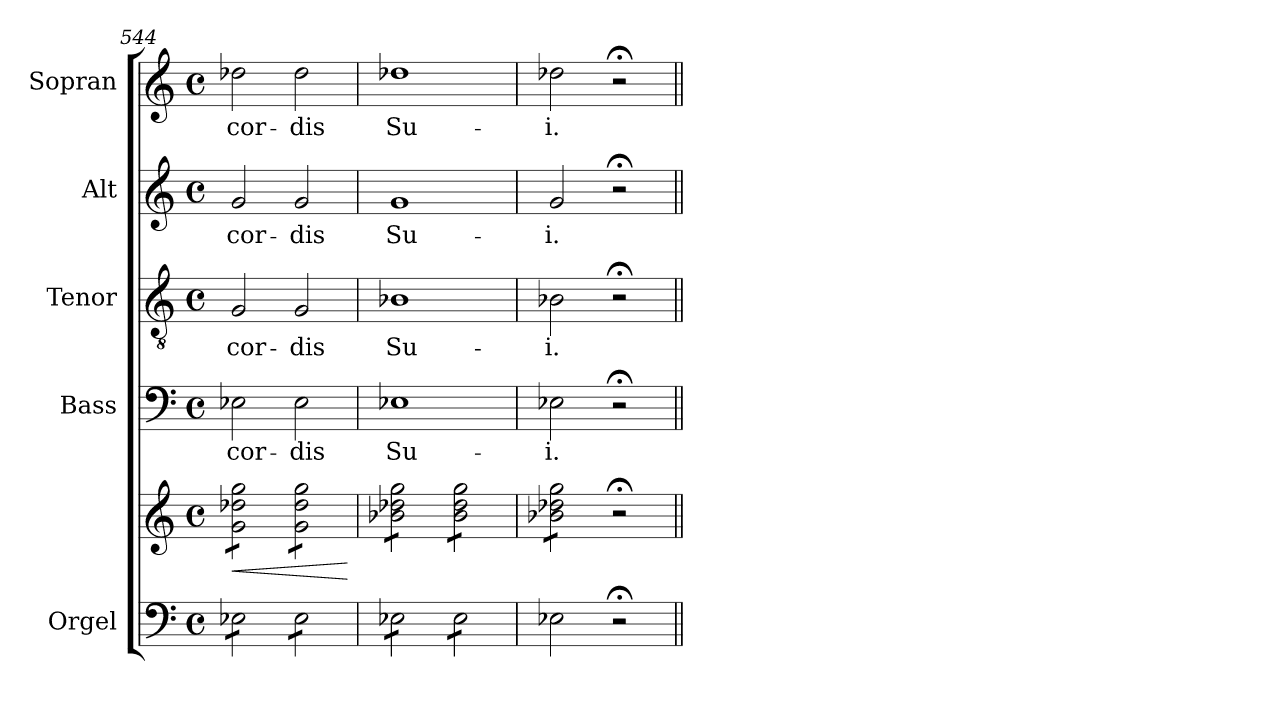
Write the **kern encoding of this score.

**kern	**kern	**dynam	**kern	**text	**kern	**text	**kern	**text	**kern	**text
*part5	*part5	*part5	*part4	*part4	*part3	*part3	*part2	*part2	*part1	*part1
*staff6	*staff5	*staff5/6	*staff4	*staff4	*staff3	*staff3	*staff2	*staff2	*staff1	*staff1
*I"Orgel	*	*	*I"Bass	*	*I"Tenor	*	*I"Alt	*	*I"Sopran	*
*I'Org.	*	*	*I'B.	*	*I'T.	*	*I'A.	*	*I'S.	*
*clefF4	*clefG2	*	*clefF4	*	*clefGv2	*	*clefG2	*	*clefG2	*
*k[]	*k[]	*	*k[]	*	*k[]	*	*k[]	*	*k[]	*
*C:	*C:	*	*C:	*	*C:	*	*C:	*	*C:	*
*M4/4	*M4/4	*	*M4/4	*	*M4/4	*	*M4/4	*	*M4/4	*
*met(c)	*met(c)	*	*met(c)	*	*met(c)	*	*met(c)	*	*met(c)	*
=544	=544	=544	=544	=544	=544	=544	=544	=544	=544	=544
!	!	!LO:HP:b	!	!LO:LY:b	!	!LO:LY:b	!	!LO:LY:b	!	!LO:LY:b
*tremolo	*	*	*	*	*	*	*	*	*	*
*	*tremolo	*	*	*	*	*	*	*	*	*
8E-X\L	8g\ 8dd-X\ 8gg\L	<	2E-X\	cor-	2G/	cor-	2g/	cor-	2dd-X\	cor-
8E-X\	8g\ 8dd-X\ 8gg\	.	.	.	.	.	.	.	.	.
8E-X\	8g\ 8dd-X\ 8gg\	.	.	.	.	.	.	.	.	.
8E-X\J	8g\ 8dd-X\ 8gg\J	.	.	.	.	.	.	.	.	.
!	!	!	!	!LO:LY:b	!	!LO:LY:b	!	!LO:LY:b	!	!LO:LY:b
8E-\L	8g\ 8dd-\ 8gg\L	.	2E-\	-dis	2G/	-dis	2g/	-dis	2dd-\	-dis
8E-\	8g\ 8dd-\ 8gg\	.	.	.	.	.	.	.	.	.
8E-\	8g\ 8dd-\ 8gg\	.	.	.	.	.	.	.	.	.
8E-\J	8g\ 8dd-\ 8gg\J	.	.	.	.	.	.	.	.	.
.	.	[	.	.	.	.	.	.	.	.
=545	=545	=545	=545	=545	=545	=545	=545	=545	=545	=545
!	!	!	!	!LO:LY:b	!	!LO:LY:b	!	!LO:LY:b	!	!LO:LY:b
8E-X\L	8b-X\ 8dd-X\ 8gg\L	.	1E-X	Su-	1B-X	Su-	1g	Su-	1dd-X	Su-
8E-X\	8b-X\ 8dd-X\ 8gg\	.	.	.	.	.	.	.	.	.
8E-X\	8b-X\ 8dd-X\ 8gg\	.	.	.	.	.	.	.	.	.
8E-X\J	8b-X\ 8dd-X\ 8gg\J	.	.	.	.	.	.	.	.	.
8E-\L	8b-\ 8dd-\ 8gg\L	.	.	.	.	.	.	.	.	.
8E-\	8b-\ 8dd-\ 8gg\	.	.	.	.	.	.	.	.	.
8E-\	8b-\ 8dd-\ 8gg\	.	.	.	.	.	.	.	.	.
8E-\J	8b-\ 8dd-\ 8gg\J	.	.	.	.	.	.	.	.	.
*Xtremolo	*	*	*	*	*	*	*	*	*	*
=546	=546	=546	=546	=546	=546	=546	=546	=546	=546	=546
!	!	!	!	!LO:LY:b	!	!LO:LY:b	!	!LO:LY:b	!	!LO:LY:b
2E-X\	8b-X\ 8dd-X\ 8gg\L	.	2E-X\	-i.	2B-X\	-i.	2g/	-i.	2dd-X\	-i.
.	8b-X\ 8dd-X\ 8gg\	.	.	.	.	.	.	.	.	.
.	8b-X\ 8dd-X\ 8gg\	.	.	.	.	.	.	.	.	.
.	8b-X\ 8dd-X\ 8gg\J	.	.	.	.	.	.	.	.	.
*	*Xtremolo	*	*	*	*	*	*	*	*	*
2r;<	2r;<	.	2r;<	.	2r;<	.	2r;<	.	2r;<	.
=||	=||	=||	=||	=||	=||	=||	=||	=||	=||	=||
*-	*-	*-	*-	*-	*-	*-	*-	*-	*-	*-
